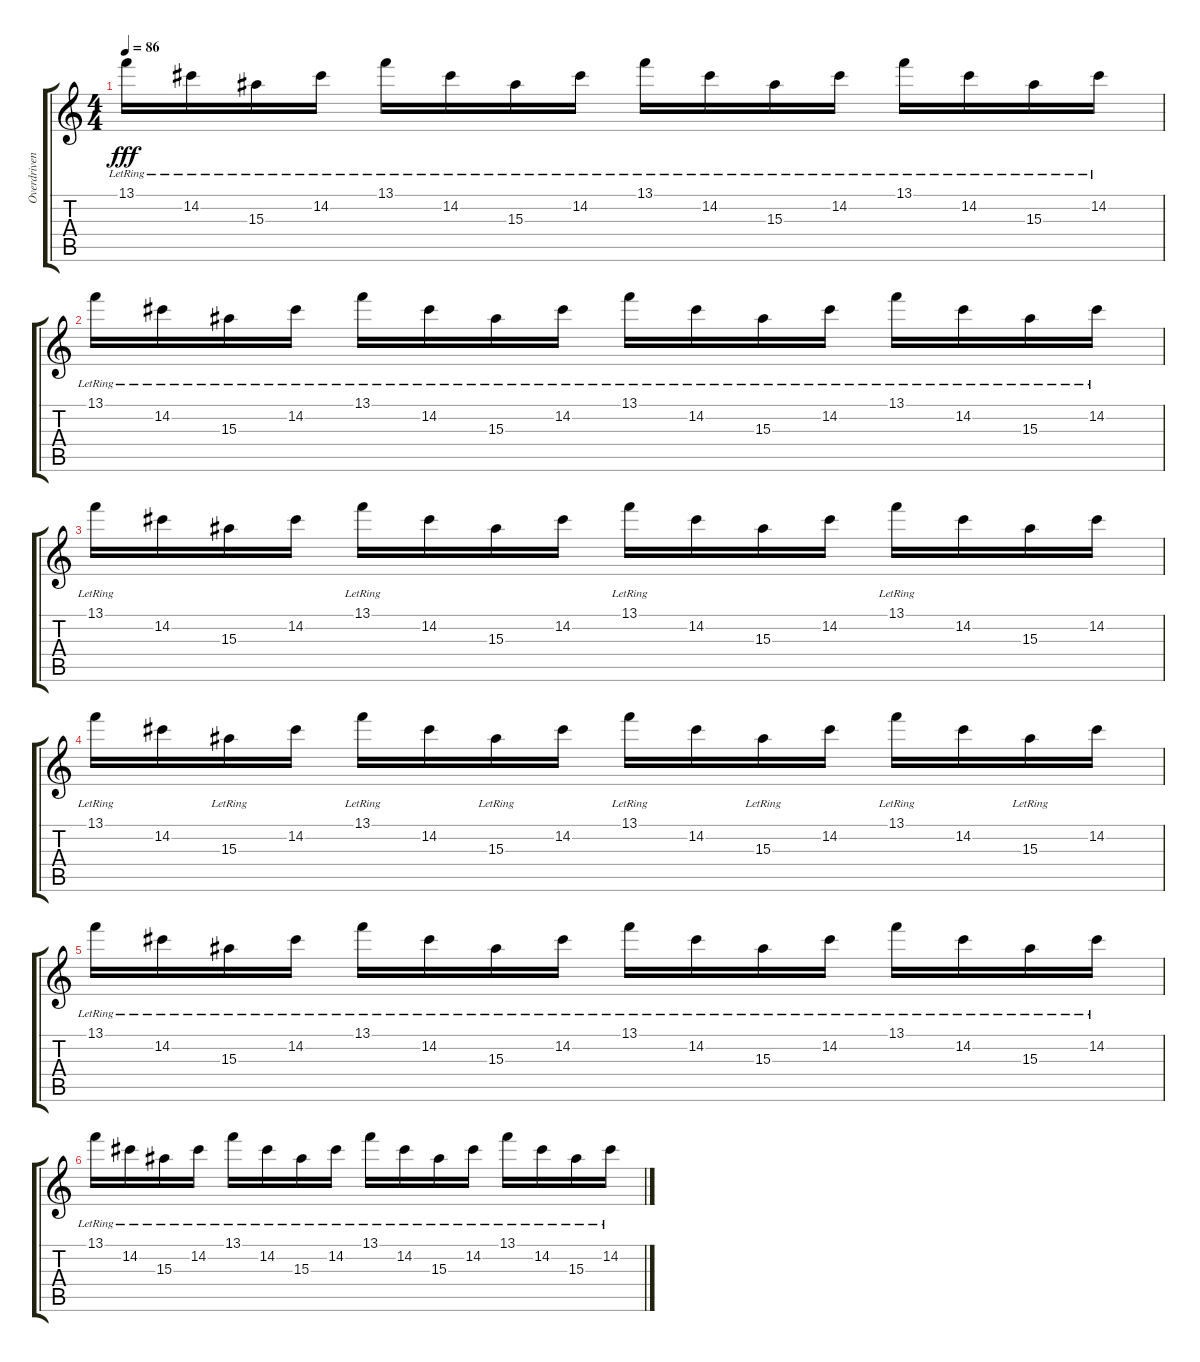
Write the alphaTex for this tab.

\track ("Overdriven Guitar" "Overdriven") {instrument overdrivenguitar}
\staff {score tabs}
\tuning (E4 B3 G3 D3 A2 E2) {hide}
\ts (4 4)
\tempo 86
\clef g2
\ks c
13.1{lr}.16{dy fff} 14.2{lr}.16 15.3{lr}.16 14.2{lr}.16 13.1{lr}.16 14.2{lr}.16 15.3{lr}.16 14.2{lr}.16 13.1{lr}.16 14.2{lr}.16 15.3{lr}.16 14.2{lr}.16 13.1{lr}.16 14.2{lr}.16 15.3{lr}.16 14.2{lr}.16 |
13.1{lr}.16 14.2{lr}.16 15.3{lr}.16 14.2{lr}.16 13.1{lr}.16 14.2{lr}.16 15.3{lr}.16 14.2{lr}.16 13.1{lr}.16 14.2{lr}.16 15.3{lr}.16 14.2{lr}.16 13.1{lr}.16 14.2{lr}.16 15.3{lr}.16 14.2{lr}.16 |
13.1{lr}.16 14.2.16 15.3.16 14.2.16 13.1{lr}.16 14.2.16 15.3.16 14.2.16 13.1{lr}.16 14.2.16 15.3.16 14.2.16 13.1{lr}.16 14.2.16 15.3.16 14.2.16 |
13.1{lr}.16 14.2.16 15.3{lr}.16 14.2.16 13.1{lr}.16 14.2.16 15.3{lr}.16 14.2.16 13.1{lr}.16 14.2.16 15.3{lr}.16 14.2.16 13.1{lr}.16 14.2.16 15.3{lr}.16 14.2.16 |
13.1{lr}.16 14.2{lr}.16 15.3{lr}.16 14.2{lr}.16 13.1{lr}.16 14.2{lr}.16 15.3{lr}.16 14.2{lr}.16 13.1{lr}.16 14.2{lr}.16 15.3{lr}.16 14.2{lr}.16 13.1{lr}.16 14.2{lr}.16 15.3{lr}.16 14.2{lr}.16 |
13.1{lr}.16 14.2{lr}.16 15.3{lr}.16 14.2{lr}.16 13.1{lr}.16 14.2{lr}.16 15.3{lr}.16 14.2{lr}.16 13.1{lr}.16 14.2{lr}.16 15.3{lr}.16 14.2{lr}.16 13.1{lr}.16 14.2{lr}.16 15.3{lr}.16 14.2{lr}.16
